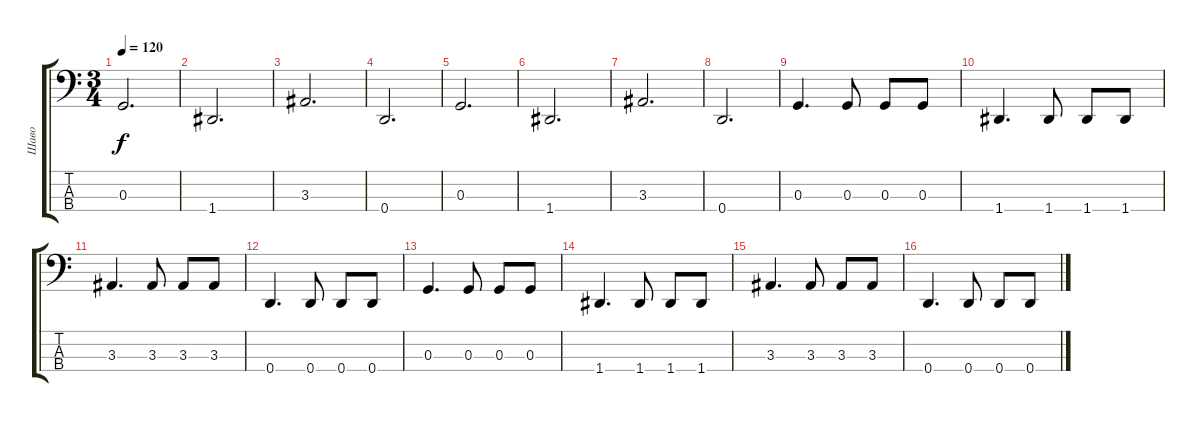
\track ("Шаво" "Шаво") {instrument electricbassfinger}
\staff {score tabs}
\tuning (F2 C2 G1 D1) {hide}
\ts (3 4)
\tempo 120
\clef f4
\ks c
0.3.2{d dy f} |
1.4.2{d} |
3.3.2{d} |
0.4.2{d} |
0.3.2{d} |
1.4.2{d} |
3.3.2{d} |
0.4.2{d} |
0.3.4{d} 0.3.8 0.3.8 0.3.8 |
1.4.4{d} 1.4.8 1.4.8 1.4.8 |
3.3.4{d} 3.3.8 3.3.8 3.3.8 |
0.4.4{d} 0.4.8 0.4.8 0.4.8 |
0.3.4{d} 0.3.8 0.3.8 0.3.8 |
1.4.4{d} 1.4.8 1.4.8 1.4.8 |
3.3.4{d} 3.3.8 3.3.8 3.3.8 |
0.4.4{d} 0.4.8 0.4.8 0.4.8
